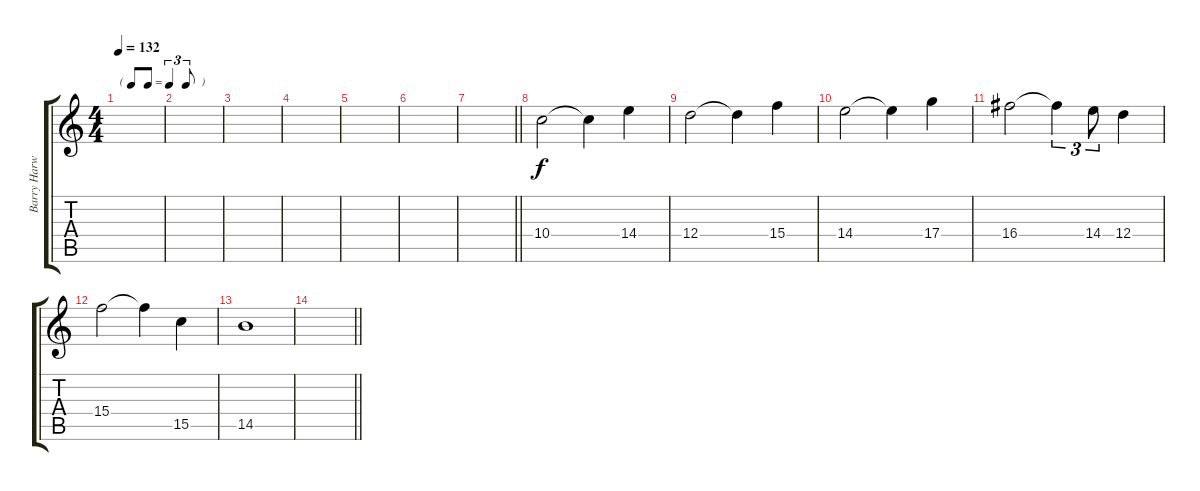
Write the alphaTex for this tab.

\track ("Barry Harwood (Fills I)" "Barry Harw") {instrument overdrivenguitar}
\staff {score tabs}
\tuning (E4 B3 G3 D3 A2 E2) {hide}
\ts (4 4)
\tf triplet8th
\tempo 132
\clef g2
\ks c
|
|
|
|
|
|
\barLineRight lightlight
|
10.4.2 10.4{t}.4 14.4.4 |
12.4.2 12.4{t}.4 15.4.4 |
14.4.2 14.4{t}.4 17.4.4 |
16.4.2 16.4{t}.4{tu (3 2)} 14.4.8{tu (3 2)} 12.4.4 |
15.4.2 15.4{t}.4 15.5.4 |
14.5.1 |
\barLineRight lightlight
